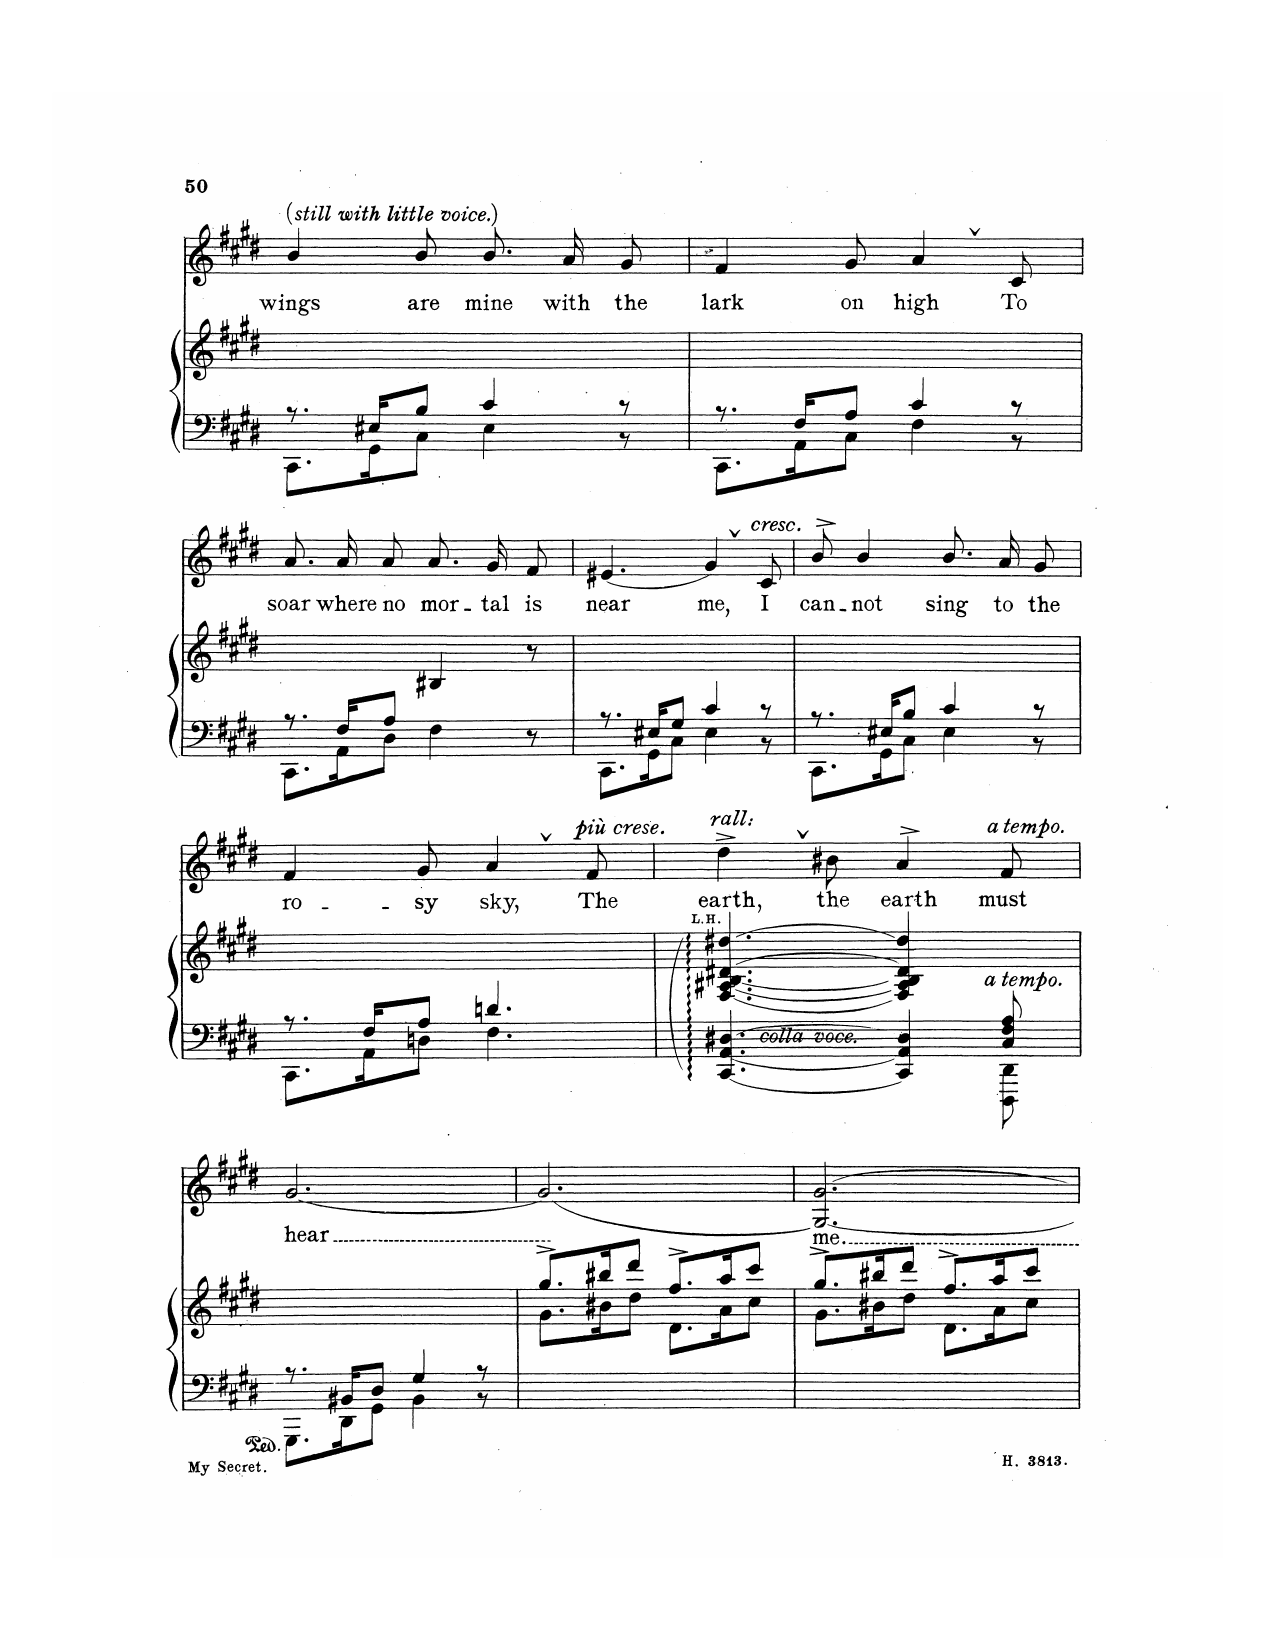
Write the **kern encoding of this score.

**kern	**kern	**kern	**text
*part2	*part2	*part1	*part1
*staff3	*staff2	*staff1	*staff1
*I"Piano	*	*I"Baritone	*
*I'Pno	*	*	*
*clefF4	*clefG2	*clefGv2	*
*k[f#c#g#d#]	*k[f#c#g#d#]	*k[f#c#g#d#]	*
*M6/8	*M6/8	*M6/8	*
=33	=33	=33	=33
*^	*	*	*
!	!	!	!LO:TX:i:t=(still with little voice)	!
8.ryy	8.CC#\L	8.r	4B/	wings
16E#X/KL	16GG#\K	4..ryy	.	.
8B/J	8C#\J	.	8B/	are
4c#/	4En\	.	8.B/L	mine
.	.	.	16A/K	with
8ryy	8r	8r	8G#/J	the
=34	=34	=34	=34	=34
8.ryy	8.CC#\L	8.r	4F#/	lark
16F#/KL	16AA\K	4..ryy	.	.
8A/J	8C#\J	.	8G#/	on
4c#/	4F#\	.	4A,/	high
8ryy	8r	8r	8C#/	to
=35	=35	=35	=35	=35
8.ryy	8.CC#\L	8.r	8.A/L	soar
16F#/KL	16AA\K	8.ryy	16A/K	where
8A/J	8D#\J	.	8A/J	no
4.ryy	4F#\	4B#X/	8.A/L	mor-
.	.	.	16G#/K	-tal
.	8r	8r	8F#/J	is
=36	=36	=36	=36	=36
8.ryy	8.CC#\L	8.r	(4.E#X/	near
16E#X/KL	16GG#\K	4..ryy	.	.
8G#/J	8C#\J	.	.	.
4c#/	4E#\	.	4G#,/)	me,
!	!	!	!LO:TX:a:i:t=cresc.	!
8ryy	8r	8r	8C#/	I
=37	=37	=37	=37	=37
8.ryy	8.CC#\L	8.r	8B^>/	can-
.	.	.	4B/	-not
16E#X/KL	16GG#\K	4..ryy	.	.
8B/J	8C#\J	.	.	.
4c#/	4E#\	.	8.B/L	sing
.	.	.	16A/K	to
8ryy	8r	8r	8G#/J	the
=38	=38	=38	=38	=38
8.ryy	8.CC#\L	8.r	4F#/	ro-
16F#/KL	16AA\K	2ryy	.	.
8A/J	8Dn\J	.	8G#/	-sy
4.dn/	4.F#\	.	4A,/	sky,
!	!	!	!LO:TX:i:t=più cresc.	!
.	.	.	8F#/	The
.	.	16ryy	.	.
=39	=39	=39	=39	=39
!	!	!	!LO:TX:i:t=rall&colon;	!
!	!	!LO:TX:a:t=L.H.	!	!
!	!	!LO:TX:i:t=colla voce	!	!
8ryy	[4.CC#/ [4.AA/ [4.D#X/	([4.F#/ [4.A/ [>4.B#X/ [>4.d#X/ [4.dd#X/	4d#^,\	earth,
.	.	.	8B#X\	the
.	4CC#/] 4AA/] 4D#/]	4F#/] 4A/] 4B#/] 4d#/] 4dd#/])	4A^>/	earth
!	!	!	!LO:TX:i:t=a tempo	!
!	!	!LO:TX:i:t=a tempo	!	!
8C#/ 8F#/ 8A/	8DDD#\ 8DD#\	8ryy	8F#/	must
=40	=40	=40	=40	=40
8.ryy	8.GGG#\L	8.r	[2.G#/	hear
16BB#X/KL	16DD#\K	4..ryy	.	.
8D#/J	8GG#\J	.	.	.
4G#/	4BBn\	.	.	.
8ryy	8r	8r	.	.
*v	*v	*	*	*
=41	=41	=41	=41
*	*^	*	*
2.ryy	8.gg#^>/L	8.g#\L	(2.G#/]	.
.	16bb#X/K	16b#X\K	.	.
.	8ddd#/J	8dd#\J	.	.
.	8.ff#^>/L	8.d#\L	.	.
.	16aa/K	16a\K	.	.
.	8ccc#/J	8cc#\J	.	.
=42	=42	=42	=42	=42
2.ryy	8.gg#^>/L	8.g#\L	[2.GG#/ [2.G#/)	me.
.	16bb#X/K	16b#X\K	.	.
.	8ddd#/J	8dd#\J	.	.
.	8.ff#^>/L	8.d#\L	.	.
.	16aa/K	16a\K	.	.
.	8ccc#/J	8cc#\J	.	.
*	*v	*v	*	*
=	=	=	=
*-	*-	*-	*-
